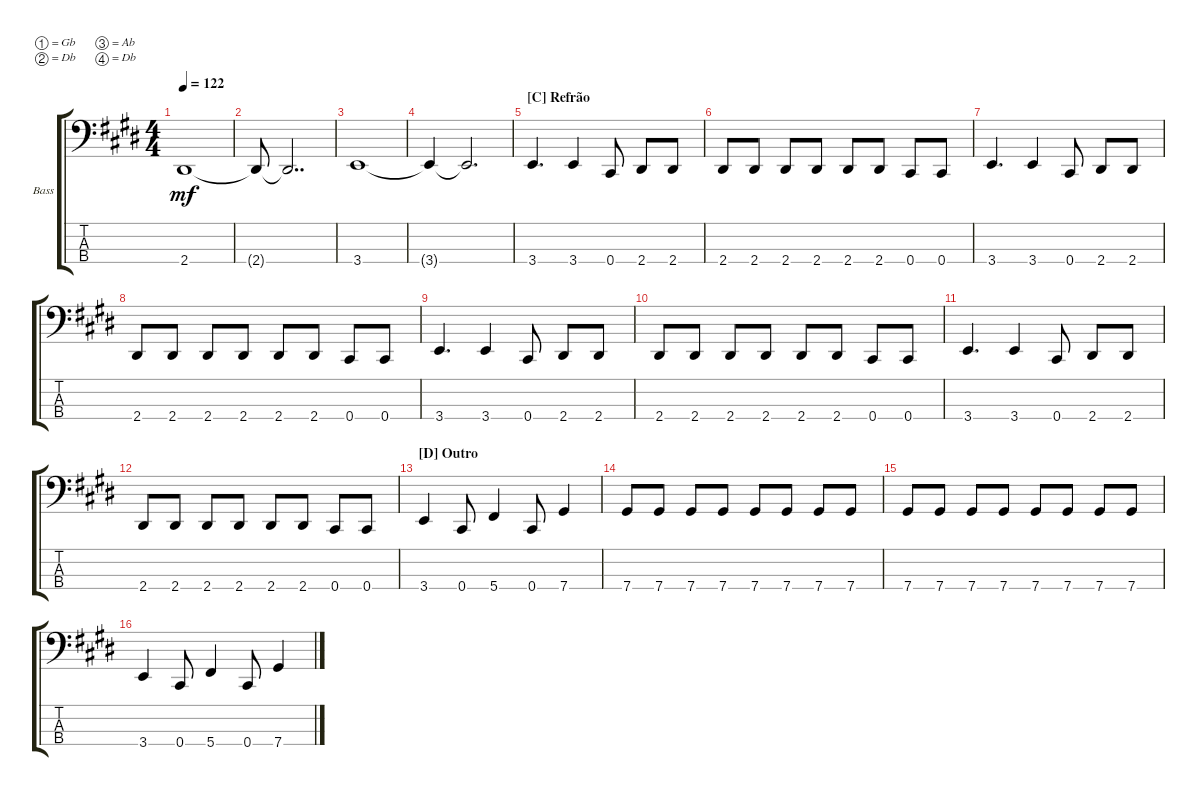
\defaultSystemsLayout 4
\bracketExtendMode groupsimilarinstruments
\firstSystemTrackNameOrientation horizontal
\otherSystemsTrackNameOrientation horizontal
\track ("Baixo" "Bass") {multiBarRest instrument electricbassfinger}
\staff {score tabs}
\tuning (Gb2 Db2 Ab1 Db1)
\ts (4 4)
\tempo 122
\clef f4
\ks e
2.4.1{dy mf} |
2.4{t}.8 2.4{t}.2{dd} |
3.4.1 |
3.4{t}.4 3.4{t}.2{d} |
\section ("C" "Refrão")
3.4.4{d} 3.4.4 0.4.8 2.4.8 2.4.8 |
2.4.8 2.4.8 2.4.8 2.4.8 2.4.8 2.4.8 0.4.8 0.4.8 |
3.4.4{d} 3.4.4 0.4.8 2.4.8 2.4.8 |
2.4.8 2.4.8 2.4.8 2.4.8 2.4.8 2.4.8 0.4.8 0.4.8 |
3.4.4{d} 3.4.4 0.4.8 2.4.8 2.4.8 |
2.4.8 2.4.8 2.4.8 2.4.8 2.4.8 2.4.8 0.4.8 0.4.8 |
3.4.4{d} 3.4.4 0.4.8 2.4.8 2.4.8 |
2.4.8 2.4.8 2.4.8 2.4.8 2.4.8 2.4.8 0.4.8 0.4.8 |
\section ("D" "Outro")
3.4.4 0.4.8 5.4.4 0.4.8 7.4.4 |
7.4.8 7.4.8 7.4.8 7.4.8 7.4.8 7.4.8 7.4.8 7.4.8 |
7.4.8 7.4.8 7.4.8 7.4.8 7.4.8 7.4.8 7.4.8 7.4.8 |
3.4.4 0.4.8 5.4.4 0.4.8 7.4.4
